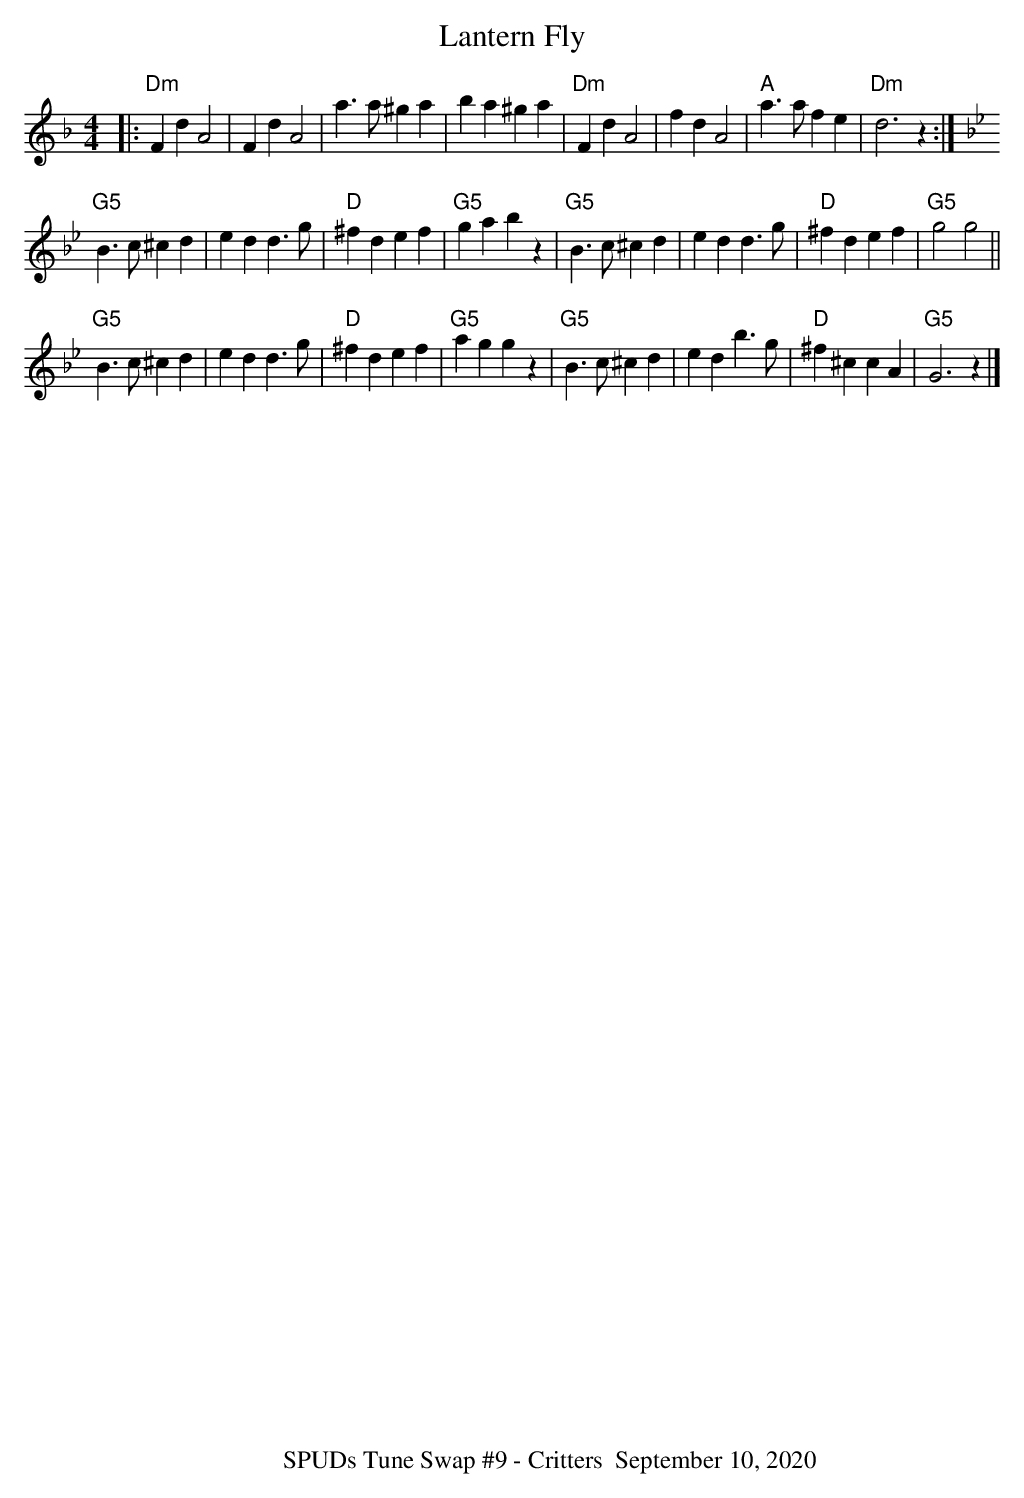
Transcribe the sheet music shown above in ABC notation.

X:1
T:Lantern Fly
M:4/4
L:1/4
K:Dm
|:"Dm"FdA2|FdA2|a>a^ga|ba^ga|\
"Dm"FdA2|fdA2|"A"a>afe|"Dm"d2>z2:|
K:Gm
"G5"B>c^cd|edd>g|"D"^fdef|"G5"gabz|\
"G5"B>c^cd|edd>g|"D"^fdef|"G5"g2g2||
"G5"B>c^cd|edd>g|"D"^fdef|"G5"aggz|\
"G5"B>c^cd|edb>g|"D" ^f^ccA|"G5"G2>z2|]
